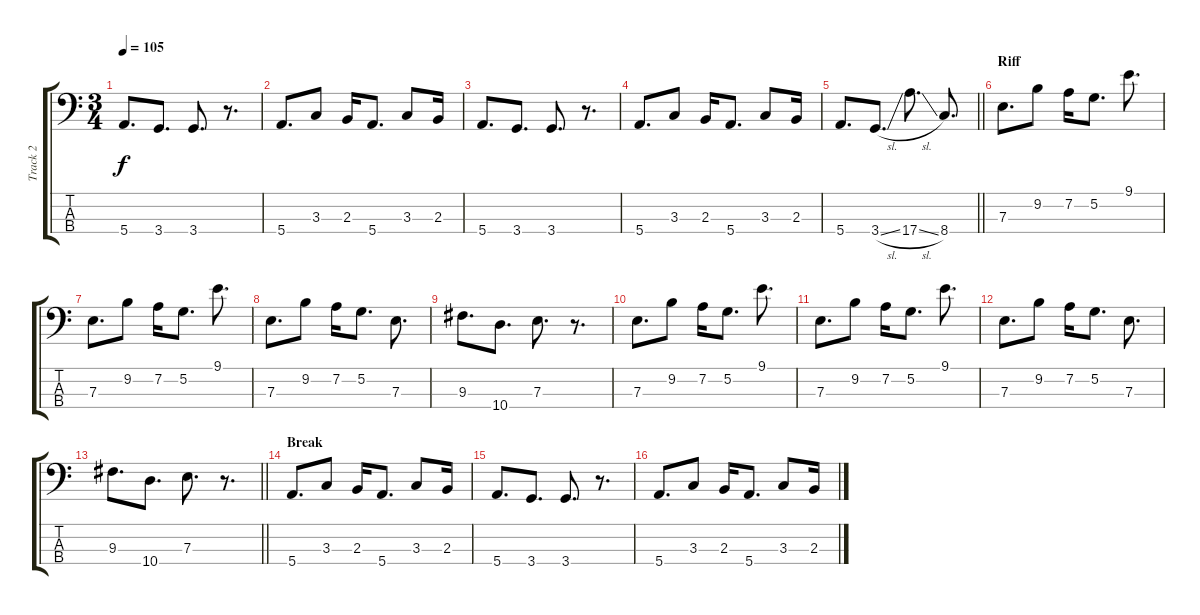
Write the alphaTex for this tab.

\track ("Track 2" "Track 2") {instrument electricbassfinger}
\staff {score tabs}
\tuning (G2 D2 A1 E1) {hide}
\ts (3 4)
\tempo 105
\clef f4
\ks c
5.4.8{d dy f} 3.4.8{d} 3.4.8{d} r.8{d} |
5.4.8{d} 3.3.8 2.3.16 5.4.8{d} 3.3.8 2.3.16 |
5.4.8{d} 3.4.8{d} 3.4.8{d} r.8{d} |
5.4.8{d} 3.3.8 2.3.16 5.4.8{d} 3.3.8 2.3.16 |
\barLineRight lightlight
5.4.8{d} 3.4{sl}.8{d} 17.4{sl}.8{d} 8.4.8{d} |
\section ("" "Riff")
7.3.8{d} 9.2.8 7.2.16 5.2.8{d} 9.1.8{d} |
7.3.8{d} 9.2.8 7.2.16 5.2.8{d} 9.1.8{d} |
7.3.8{d} 9.2.8 7.2.16 5.2.8{d} 7.3.8{d} |
9.3.8{d} 10.4.8{d} 7.3.8{d} r.8{d} |
7.3.8{d} 9.2.8 7.2.16 5.2.8{d} 9.1.8{d} |
7.3.8{d} 9.2.8 7.2.16 5.2.8{d} 9.1.8{d} |
7.3.8{d} 9.2.8 7.2.16 5.2.8{d} 7.3.8{d} |
\barLineRight lightlight
9.3.8{d} 10.4.8{d} 7.3.8{d} r.8{d} |
\section ("" "Break")
5.4.8{d} 3.3.8 2.3.16 5.4.8{d} 3.3.8 2.3.16 |
5.4.8{d} 3.4.8{d} 3.4.8{d} r.8{d} |
5.4.8{d} 3.3.8 2.3.16 5.4.8{d} 3.3.8 2.3.16
